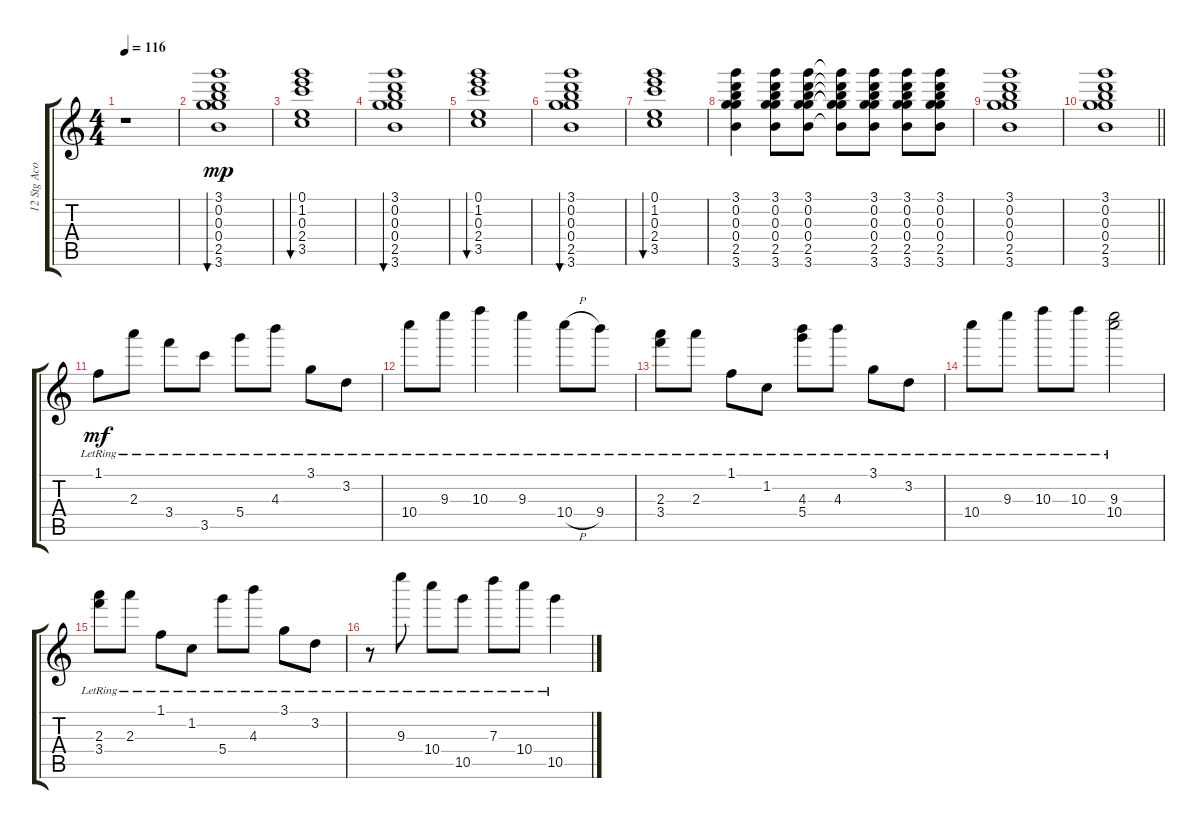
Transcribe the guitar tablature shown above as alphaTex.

\track ("12 Stg Acoustic Gtr." "12 Stg Aco") {instrument acousticguitarsteel}
\staff {score tabs}
\tuning (E4 B3 G5 D5 A4 E4) {hide}
\ts (4 4)
\tempo 116
\clef g2
\ks c
r.1{dy mp instrument acousticguitarsteel} |
(3.1 0.2 0.3 0.4 2.5 3.6).1{bu 60} |
(0.1 1.2 0.3 2.4 3.5).1{bu 60} |
(3.1 0.2 0.3 0.4 2.5 3.6).1{bu 60} |
(0.1 1.2 0.3 2.4 3.5).1{bu 60} |
(3.1 0.2 0.3 0.4 2.5 3.6).1{bu 60} |
(0.1 1.2 0.3 2.4 3.5).1{bu 60} |
(3.1 0.2 0.3 0.4 2.5 3.6).4 (3.1 0.2 0.3 0.4 2.5 3.6).8 (3.1 0.2 0.3 0.4 2.5 3.6).8 (3.1{t} 0.2{t} 0.3{t} 0.4{t} 2.5{t} 3.6{t}).8 (3.1 0.2 0.3 0.4 2.5 3.6).8 (3.1 0.2 0.3 0.4 2.5 3.6).8 (3.1 0.2 0.3 0.4 2.5 3.6).8 |
(3.1 0.2 0.3 0.4 2.5 3.6).1 |
\barLineRight lightlight
(3.1 0.2 0.3 0.4 2.5 3.6).1 |
1.1{lr}.8{dy mf} 2.3{lr}.8 3.4{lr}.8 3.5{lr}.8 5.4{lr}.8 4.3{lr}.8 3.1{lr}.8 3.2{lr}.8 |
10.4{lr}.8 9.3{lr}.8 10.3{lr}.4 9.3{lr}.4 10.4{h lr}.8 9.4{lr}.8 |
(2.3{lr} 3.4{lr}).8 2.3{lr}.8 1.1{lr}.8 1.2{lr}.8 (4.3{lr} 5.4{lr}).8 4.3{lr}.8 3.1{lr}.8 3.2{lr}.8 |
10.4{lr}.8 9.3{lr}.8 10.3{lr}.8 10.3{lr}.8 (9.3{lr} 10.4{lr}).2 |
(2.3{lr} 3.4{lr}).8 2.3{lr}.8 1.1{lr}.8 1.2{lr}.8 5.4{lr}.8 4.3{lr}.8 3.1{lr}.8 3.2{lr}.8 |
r.8 9.3{lr}.8 10.4{lr}.8 10.5{lr}.8 7.3{lr}.8 10.4{lr}.8 10.5{lr}.4
